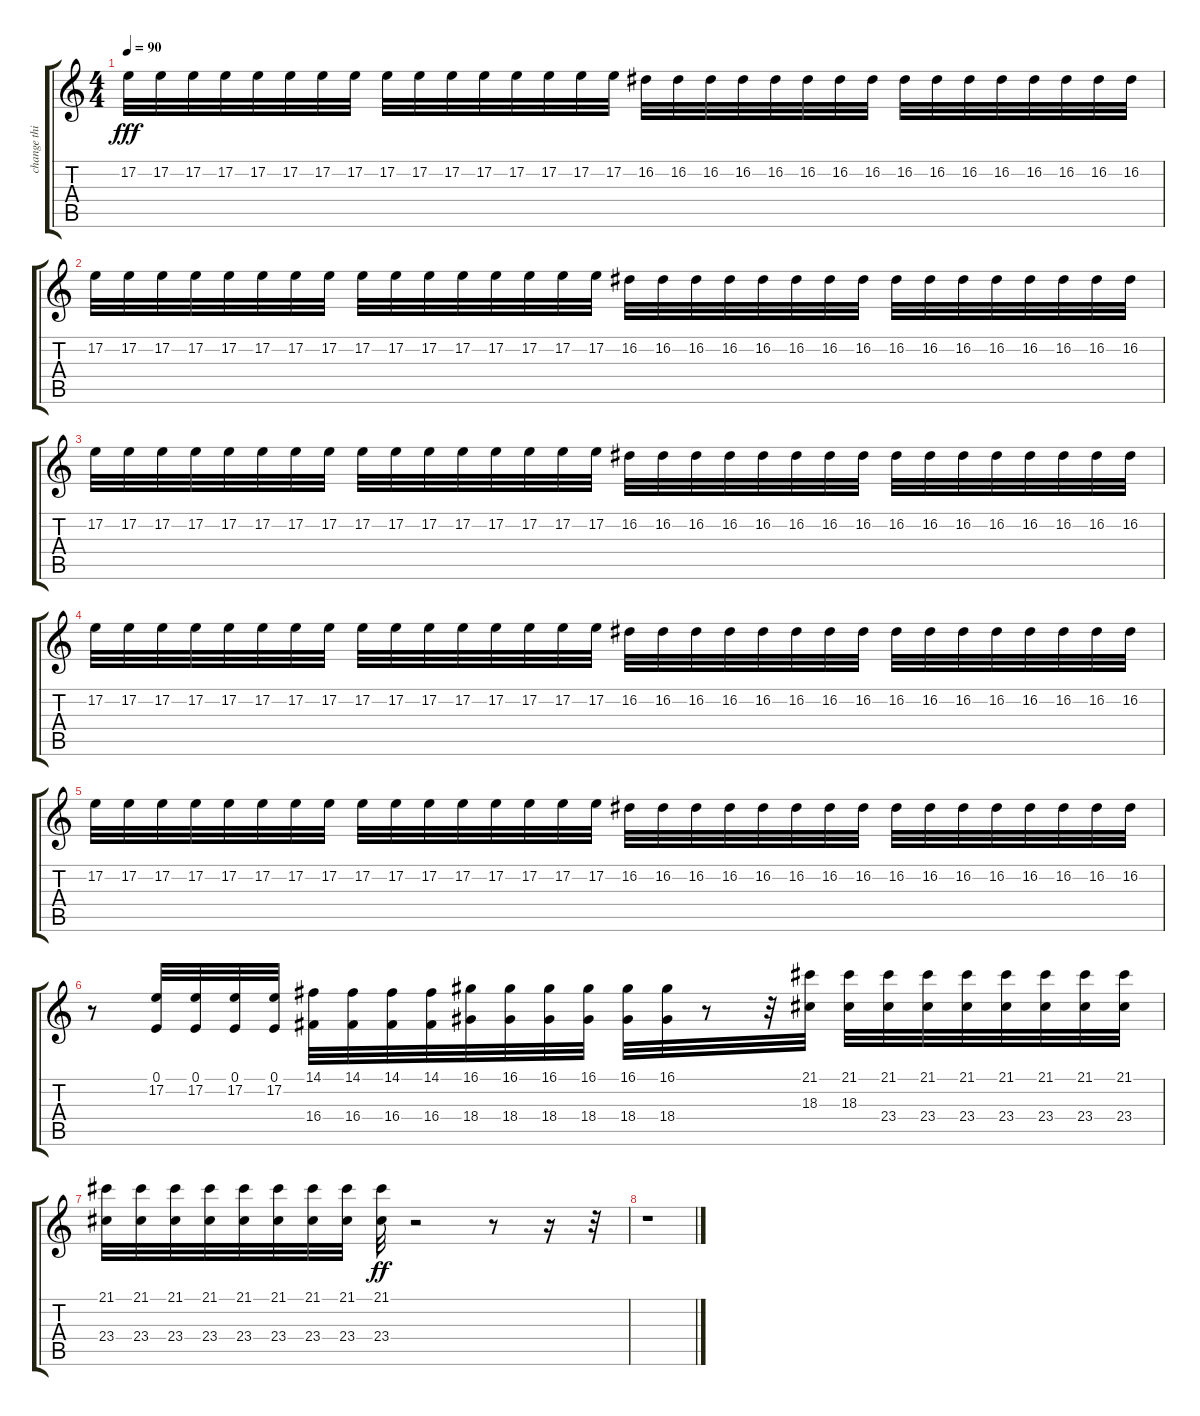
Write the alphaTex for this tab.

\track ("change this" "change thi") {instrument marimba}
\staff {score tabs}
\tuning (E4 B3 G3 D3 A2 E2) {hide}
\ts (4 4)
\tempo 90
\clef g2
\ks c
17.2.32{dy fff} 17.2.32 17.2.32 17.2.32 17.2.32 17.2.32 17.2.32 17.2.32 17.2.32 17.2.32 17.2.32 17.2.32 17.2.32 17.2.32 17.2.32 17.2.32 16.2.32 16.2.32 16.2.32 16.2.32 16.2.32 16.2.32 16.2.32 16.2.32 16.2.32 16.2.32 16.2.32 16.2.32 16.2.32 16.2.32 16.2.32 16.2.32 |
17.2.32 17.2.32 17.2.32 17.2.32 17.2.32 17.2.32 17.2.32 17.2.32 17.2.32 17.2.32 17.2.32 17.2.32 17.2.32 17.2.32 17.2.32 17.2.32 16.2.32 16.2.32 16.2.32 16.2.32 16.2.32 16.2.32 16.2.32 16.2.32 16.2.32 16.2.32 16.2.32 16.2.32 16.2.32 16.2.32 16.2.32 16.2.32 |
17.2.32 17.2.32 17.2.32 17.2.32 17.2.32 17.2.32 17.2.32 17.2.32 17.2.32 17.2.32 17.2.32 17.2.32 17.2.32 17.2.32 17.2.32 17.2.32 16.2.32 16.2.32 16.2.32 16.2.32 16.2.32 16.2.32 16.2.32 16.2.32 16.2.32 16.2.32 16.2.32 16.2.32 16.2.32 16.2.32 16.2.32 16.2.32 |
17.2.32 17.2.32 17.2.32 17.2.32 17.2.32 17.2.32 17.2.32 17.2.32 17.2.32 17.2.32 17.2.32 17.2.32 17.2.32 17.2.32 17.2.32 17.2.32 16.2.32 16.2.32 16.2.32 16.2.32 16.2.32 16.2.32 16.2.32 16.2.32 16.2.32 16.2.32 16.2.32 16.2.32 16.2.32 16.2.32 16.2.32 16.2.32 |
17.2.32 17.2.32 17.2.32 17.2.32 17.2.32 17.2.32 17.2.32 17.2.32 17.2.32 17.2.32 17.2.32 17.2.32 17.2.32 17.2.32 17.2.32 17.2.32 16.2.32 16.2.32 16.2.32 16.2.32 16.2.32 16.2.32 16.2.32 16.2.32 16.2.32 16.2.32 16.2.32 16.2.32 16.2.32 16.2.32 16.2.32 16.2.32 |
r.8 (0.1 17.2).32 (0.1 17.2).32 (0.1 17.2).32 (0.1 17.2).32 (14.1 16.4).32 (14.1 16.4).32 (14.1 16.4).32 (14.1 16.4).32 (16.1 18.4).32 (16.1 18.4).32 (16.1 18.4).32 (16.1 18.4).32 (16.1 18.4).32 (16.1 18.4).32 r.8 r.32 (21.1 18.3).32 (21.1 18.3).32 (21.1 23.4).32 (21.1 23.4).32 (21.1 23.4).32 (21.1 23.4).32 (21.1 23.4).32 (21.1 23.4).32 (21.1 23.4).32 |
(21.1 23.4).32 (21.1 23.4).32 (21.1 23.4).32 (21.1 23.4).32 (21.1 23.4).32 (21.1 23.4).32 (21.1 23.4).32 (21.1 23.4).32 (21.1 23.4).32{dy ff} r.2 r.8 r.16 r.32 |
r.1
